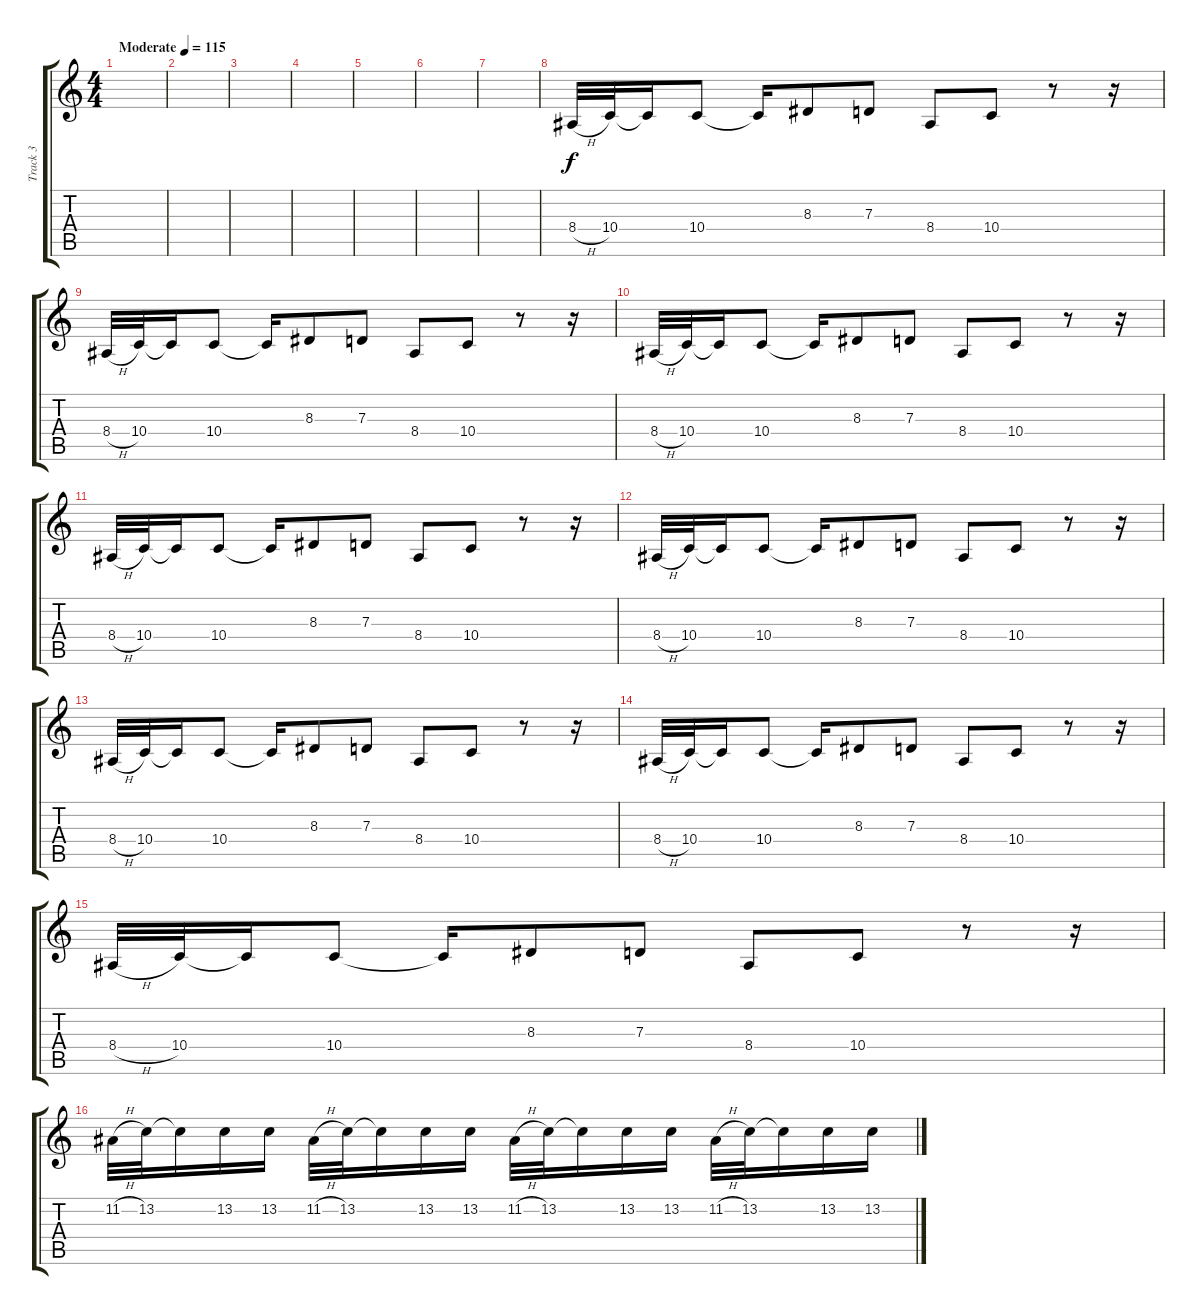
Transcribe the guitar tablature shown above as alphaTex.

\track ("Track 3" "Track 3") {instrument altosax}
\staff {score tabs}
\tuning (E4 B3 G3 D3 A2 E2) {hide}
\ts (4 4)
\tempo (115 "Moderate")
\clef g2
\ks c
|
|
|
|
|
|
|
8.4{h}.32 10.4.32 10.4{t}.16 10.4.8 10.4{t}.16 8.3.8 7.3.8 8.4.8 10.4.8 r.8 r.16 |
8.4{h}.32 10.4.32 10.4{t}.16 10.4.8 10.4{t}.16 8.3.8 7.3.8 8.4.8 10.4.8 r.8 r.16 |
8.4{h}.32 10.4.32 10.4{t}.16 10.4.8 10.4{t}.16 8.3.8 7.3.8 8.4.8 10.4.8 r.8 r.16 |
8.4{h}.32 10.4.32 10.4{t}.16 10.4.8 10.4{t}.16 8.3.8 7.3.8 8.4.8 10.4.8 r.8 r.16 |
8.4{h}.32 10.4.32 10.4{t}.16 10.4.8 10.4{t}.16 8.3.8 7.3.8 8.4.8 10.4.8 r.8 r.16 |
8.4{h}.32 10.4.32 10.4{t}.16 10.4.8 10.4{t}.16 8.3.8 7.3.8 8.4.8 10.4.8 r.8 r.16 |
8.4{h}.32 10.4.32 10.4{t}.16 10.4.8 10.4{t}.16 8.3.8 7.3.8 8.4.8 10.4.8 r.8 r.16 |
8.4{h}.32 10.4.32 10.4{t}.16 10.4.8 10.4{t}.16 8.3.8 7.3.8 8.4.8 10.4.8 r.8 r.16 |
11.2{h}.32 13.2.32 13.2{t}.16 13.2.16 13.2.16 11.2{h}.32 13.2.32 13.2{t}.16 13.2.16 13.2.16 11.2{h}.32 13.2.32 13.2{t}.16 13.2.16 13.2.16 11.2{h}.32 13.2.32 13.2{t}.16 13.2.16 13.2.16
